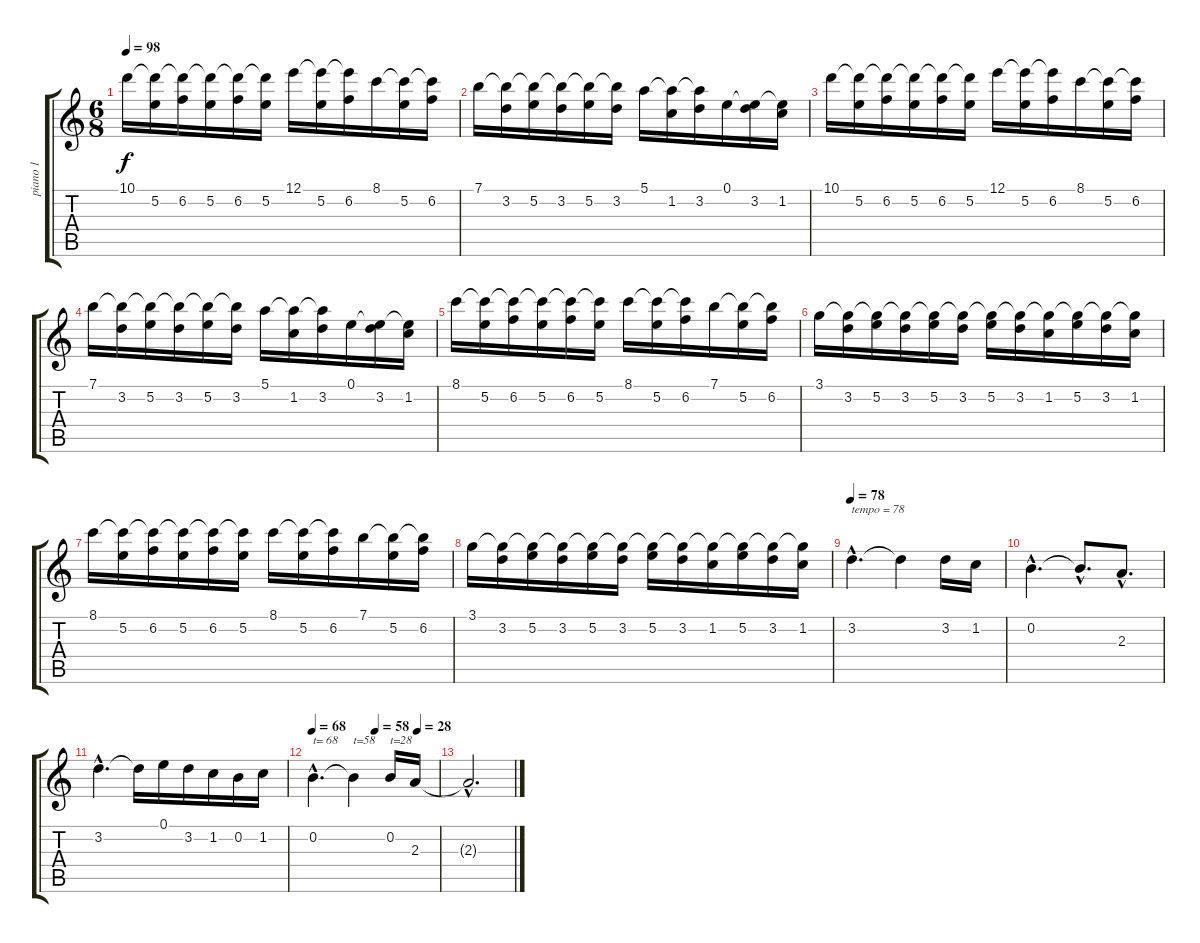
\track ("piano 1" "piano 1") {instrument acousticgrandpiano}
\staff {score tabs}
\tuning (E5 B4 G4 D4 A3 E3) {hide}
\ts (6 8)
\tempo 98
\clef g2
\ks c
10.1.16{dy f} (10.1{t} 5.2).16 (10.1{t} 6.2).16 (10.1{t} 5.2).16 (10.1{t} 6.2).16 (10.1{t} 5.2).16 12.1.16 (12.1{t} 5.2).16 (12.1{t} 6.2).16 8.1.16 (8.1{t} 5.2).16 (8.1{t} 6.2).16 |
7.1.16 (7.1{t} 3.2).16 (7.1{t} 5.2).16 (7.1{t} 3.2).16 (7.1{t} 5.2).16 (7.1{t} 3.2).16 5.1.16 (5.1{t} 1.2).16 (5.1{t} 3.2).16 0.1.16 (0.1{t} 3.2).16 (0.1{t} 1.2).16 |
10.1.16 (10.1{t} 5.2).16 (10.1{t} 6.2).16 (10.1{t} 5.2).16 (10.1{t} 6.2).16 (10.1{t} 5.2).16 12.1.16 (12.1{t} 5.2).16 (12.1{t} 6.2).16 8.1.16 (8.1{t} 5.2).16 (8.1{t} 6.2).16 |
7.1.16 (7.1{t} 3.2).16 (7.1{t} 5.2).16 (7.1{t} 3.2).16 (7.1{t} 5.2).16 (7.1{t} 3.2).16 5.1.16 (5.1{t} 1.2).16 (5.1{t} 3.2).16 0.1.16 (0.1{t} 3.2).16 (0.1{t} 1.2).16 |
8.1.16 (8.1{t} 5.2).16 (8.1{t} 6.2).16 (8.1{t} 5.2).16 (8.1{t} 6.2).16 (8.1{t} 5.2).16 8.1.16 (8.1{t} 5.2).16 (8.1{t} 6.2).16 7.1.16 (7.1{t} 5.2).16 (7.1{t} 6.2).16 |
3.1.16 (3.1{t} 3.2).16 (3.1{t} 5.2).16 (3.1{t} 3.2).16 (3.1{t} 5.2).16 (3.1{t} 3.2).16 (3.1{t} 5.2).16 (3.1{t} 3.2).16 (3.1{t} 1.2).16 (3.1{t} 5.2).16 (3.1{t} 3.2).16 (3.1{t} 1.2).16 |
8.1.16 (8.1{t} 5.2).16 (8.1{t} 6.2).16 (8.1{t} 5.2).16 (8.1{t} 6.2).16 (8.1{t} 5.2).16 8.1.16 (8.1{t} 5.2).16 (8.1{t} 6.2).16 7.1.16 (7.1{t} 5.2).16 (7.1{t} 6.2).16 |
3.1.16 (3.1{t} 3.2).16 (3.1{t} 5.2).16 (3.1{t} 3.2).16 (3.1{t} 5.2).16 (3.1{t} 3.2).16 (3.1{t} 5.2).16 (3.1{t} 3.2).16 (3.1{t} 1.2).16 (3.1{t} 5.2).16 (3.1{t} 3.2).16 (3.1{t} 1.2).16 |
\tempo 78
3.2{hac}.4{d txt "tempo = 78"} 3.2{t}.4 3.2.16 1.2.16 |
0.2{hac}.4{d} 0.2{hac t}.8{d} 2.3{hac}.8{d} |
3.2{hac}.4{d} 3.2{t}.16 0.1.16 3.2.16 1.2.16 0.2.16 1.2.16 |
\tempo 68
\tempo (58 0.5)
\tempo (28 0.8333333333333334)
0.2{hac}.4{d txt "t= 68"} 0.2{t}.4{txt "t=58"} 0.2.16{txt "t=28"} 2.3.16 |
2.3{hac t}.2{d}
